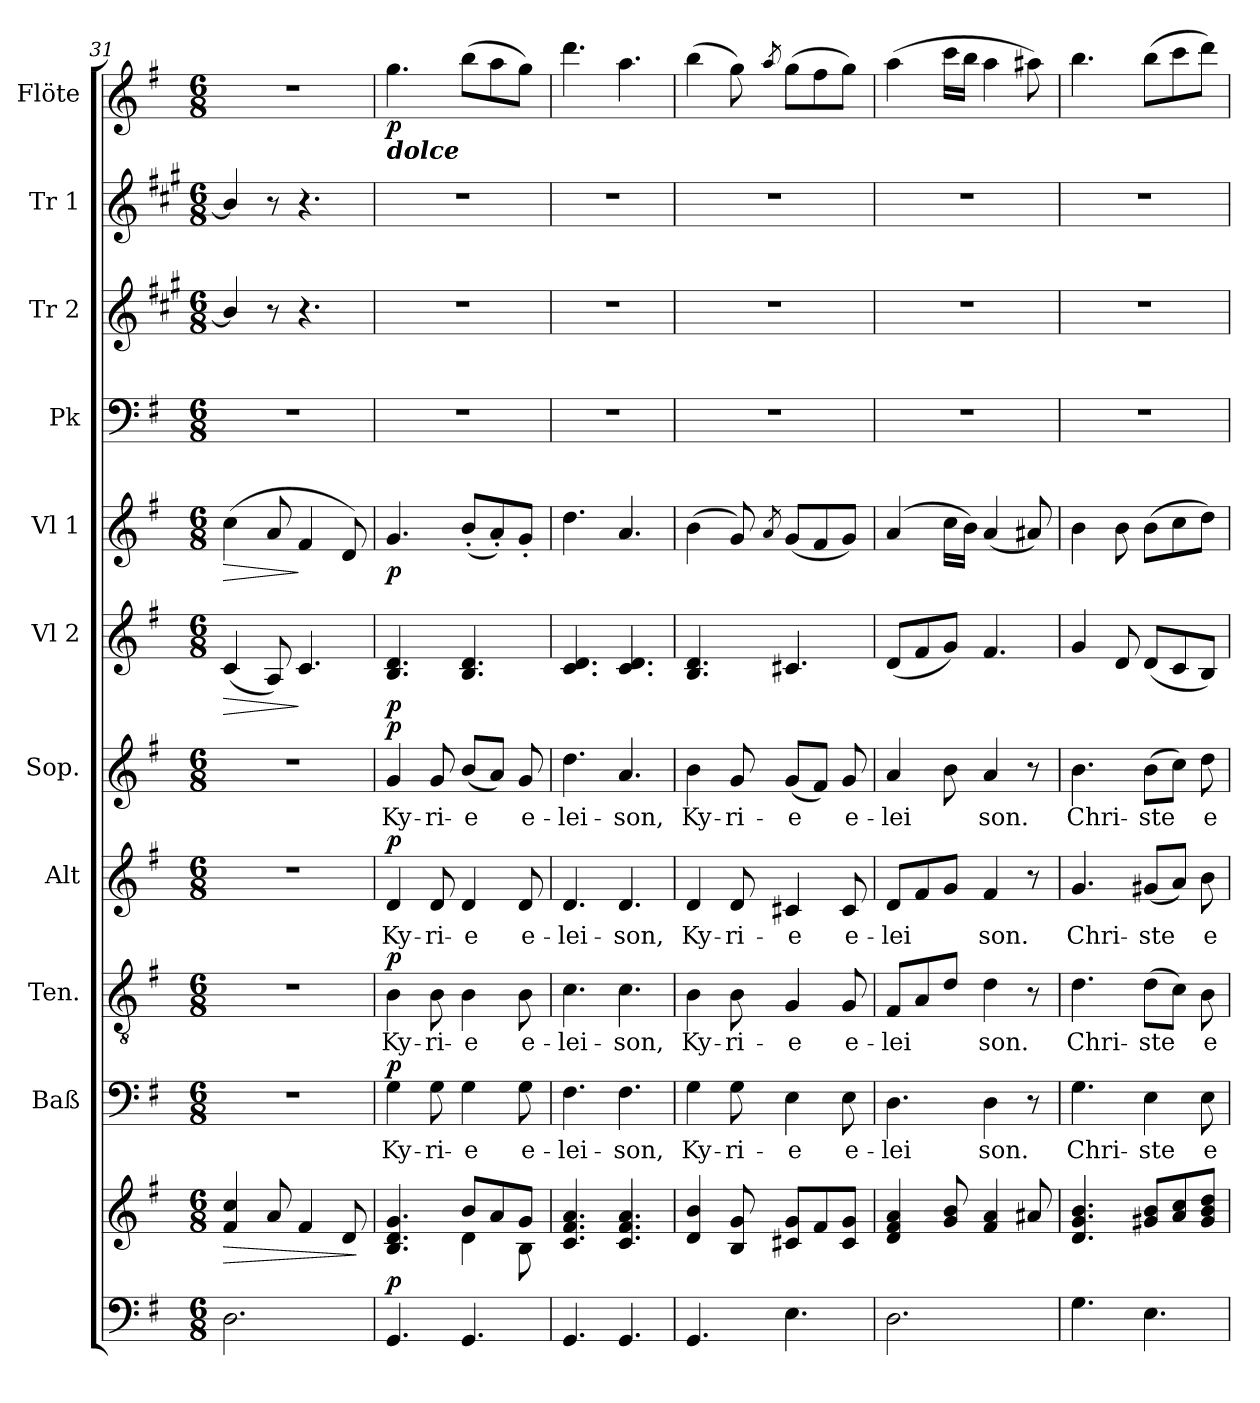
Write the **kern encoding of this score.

**kern	**kern	**dynam	**kern	**text	**dynam	**kern	**text	**dynam	**kern	**text	**dynam	**kern	**text	**dynam	**kern	**dynam	**kern	**dynam	**kern	**kern	**kern	**kern	**dynam
*part11	*part11	*part11	*part10	*part10	*part10	*part9	*part9	*part9	*part8	*part8	*part8	*part7	*part7	*part7	*part6	*part6	*part5	*part5	*part4	*part3	*part2	*part1	*part1
*staff12	*staff11	*staff11/12	*staff10	*staff10	*staff10	*staff9	*staff9	*staff9	*staff8	*staff8	*staff8	*staff7	*staff7	*staff7	*staff6	*staff6	*staff5	*staff5	*staff4	*staff3	*staff2	*staff1	*staff1
*	*	*	*I"Baß	*	*	*I"Ten.	*	*	*I"Alt	*	*	*I"Sop.	*	*	*I"Vl 2	*	*I"Vl 1	*	*I"Pk	*I"Tr 2	*I"Tr 1	*I"Flöte	*
*	*	*	*	*	*	*	*	*	*	*	*	*	*	*	*	*	*	*	*	*	*	*I'Fl	*
!!LO:PB:g=z
*clefF4	*clefG2	*	*clefF4	*	*	*clefGv2	*	*	*clefG2	*	*	*clefG2	*	*	*clefG2	*	*clefG2	*	*clefF4	*clefG2	*clefG2	*clefG2	*
*	*	*	*	*	*	*	*	*	*	*	*	*	*	*	*	*	*	*	*	*ITrd1c2	*ITrd1c2	*	*
*k[f#]	*k[f#]	*	*k[f#]	*	*	*k[f#]	*	*	*k[f#]	*	*	*k[f#]	*	*	*k[f#]	*	*k[f#]	*	*k[f#]	*k[f#]	*k[f#]	*k[f#]	*
*G:	*G:	*	*G:	*	*	*G:	*	*	*G:	*	*	*G:	*	*	*G:	*	*G:	*	*G:	*G:	*G:	*G:	*
*M6/8	*M6/8	*	*M6/8	*	*	*M6/8	*	*	*M6/8	*	*	*M6/8	*	*	*M6/8	*	*M6/8	*	*M6/8	*M6/8	*M6/8	*M6/8	*
=31	=31	=31	=31	=31	=31	=31	=31	=31	=31	=31	=31	=31	=31	=31	=31	=31	=31	=31	=31	=31	=31	=31	=31
!	!	!LO:HP:b	!	!	!	!	!	!	!	!	!	!	!	!	!	!LO:HP:b	!	!LO:HP:b	!	!	!	!	!
2.D\	4f#/ 4cc/	>	2.r	.	.	2.r	.	.	2.r	.	.	2.r	.	.	(<4c/	>	(<4cc\	>	2.r	4a/]	4a/]	2.r	.
.	8a/	.	.	.	.	.	.	.	.	.	.	.	.	.	8A/)	.	8a/	.	.	8r	8r	.	.
.	4f#/	.	.	.	.	.	.	.	.	.	.	.	.	.	4.c/	]	4f#/	]	.	4.r	4.r	.	.
.	8d/	.	.	.	.	.	.	.	.	.	.	.	.	.	.	.	8d/)	.	.	.	.	.	.
.	.	]	.	.	.	.	.	.	.	.	.	.	.	.	.	.	.	.	.	.	.	.	.
=32	=32	=32	=32	=32	=32	=32	=32	=32	=32	=32	=32	=32	=32	=32	=32	=32	=32	=32	=32	=32	=32	=32	=32
*	*^	*	*	*	*	*	*	*	*	*	*	*	*	*	*	*	*	*	*	*	*	*	*
!	!	!	!	!	!	!	!	!	!	!	!	!	!	!	!	!	!	!	!	!	!	!	!LO:TX:b:Bi:t=dolce	!
!	!	!	!LO:DY:a=2	!	!LO:LY:b	!LO:DY:a	!	!LO:LY:b	!LO:DY:a	!	!LO:LY:b	!LO:DY:a	!	!LO:LY:b	!LO:DY:a	!	!LO:DY:b	!	!LO:DY:b	!	!	!	!	!LO:DY:b
4.GG/	4.B/ 4.d/ 4.g/	4.ryy	p	4G\	Ky-	p	4B\	Ky-	p	4d/	Ky-	p	4g/	Ky-	p	4.B/ 4.d/	p	4.g/	p	2.r	2.r	2.r	4.gg\	p
!	!	!	!	!	!LO:LY:b	!	!	!LO:LY:b	!	!	!LO:LY:b	!	!	!LO:LY:b	!	!	!	!	!	!	!	!	!	!
.	.	.	.	8G\	-ri-	.	8B\	-ri-	.	8d/	-ri-	.	8g/	-ri-	.	.	.	.	.	.	.	.	.	.
!	!	!	!	!	!LO:LY:b	!	!	!LO:LY:b	!	!	!LO:LY:b	!	!	!LO:LY:b	!	!	!	!	!	!	!	!	!	!
4.GG/	8b/L	4d\	.	4G\	-e	.	4B\	-e	.	4d/	-e	.	(<8b/L	-e	.	4.B/ 4.d/	.	(<8b'</L	.	.	.	.	(>8bb\L	.
.	8a/	.	.	.	.	.	.	.	.	.	.	.	8a/J)	.	.	.	.	8a'</)	.	.	.	.	8aa\	.
!	!	!	!	!	!LO:LY:b	!	!	!LO:LY:b	!	!	!LO:LY:b	!	!	!LO:LY:b	!	!	!	!	!	!	!	!	!	!
.	8g/J	8B\	.	8G\	e-	.	8B\	e-	.	8d/	e-	.	8g/	e-	.	.	.	8g'</J	.	.	.	.	8gg\J)	.
=33	=33	=33	=33	=33	=33	=33	=33	=33	=33	=33	=33	=33	=33	=33	=33	=33	=33	=33	=33	=33	=33	=33	=33	=33
!	!	!	!	!	!LO:LY:b	!	!	!LO:LY:b	!	!	!LO:LY:b	!	!	!LO:LY:b	!	!	!	!	!	!	!	!	!	!
*	*v	*v	*	*	*	*	*	*	*	*	*	*	*	*	*	*	*	*	*	*	*	*	*	*
4.GG/	4.c/ 4.f#/ 4.a/	.	4.F#\	-lei-	.	4.c\	-lei-	.	4.d/	-lei-	.	4.dd\	-lei-	.	4.c/ 4.d/	.	4.dd\	.	2.r	2.r	2.r	4.ddd\	.
!	!	!	!	!LO:LY:b	!	!	!LO:LY:b	!	!	!LO:LY:b	!	!	!LO:LY:b	!	!	!	!	!	!	!	!	!	!
4.GG/	4.c/ 4.f#/ 4.a/	.	4.F#\	-son,	.	4.c\	-son,	.	4.d/	-son,	.	4.a/	-son,	.	4.c/ 4.d/	.	4.a/	.	.	.	.	4.aa\	.
=34	=34	=34	=34	=34	=34	=34	=34	=34	=34	=34	=34	=34	=34	=34	=34	=34	=34	=34	=34	=34	=34	=34	=34
!	!	!	!	!LO:LY:b	!	!	!LO:LY:b	!	!	!LO:LY:b	!	!	!LO:LY:b	!	!	!	!	!	!	!	!	!	!
4.GG/	4d/ 4b/	.	4G\	Ky-	.	4B\	Ky-	.	4d/	Ky-	.	4b\	Ky-	.	4.B/ 4.d/	.	(>4b\	.	2.r	2.r	2.r	(>4bb\	.
!	!	!	!	!LO:LY:b	!	!	!LO:LY:b	!	!	!LO:LY:b	!	!	!LO:LY:b	!	!	!	!	!	!	!	!	!	!
.	8B/ 8g/	.	8G\	-ri-	.	8B\	-ri-	.	8d/	-ri-	.	8g/	-ri-	.	.	.	8g/)	.	.	.	.	8gg\)	.
.	.	.	.	.	.	.	.	.	.	.	.	.	.	.	.	.	8qa/	.	.	.	.	8qaa/	.
!	!	!	!	!LO:LY:b	!	!	!LO:LY:b	!	!	!LO:LY:b	!	!	!LO:LY:b	!	!	!	!	!	!	!	!	!	!
4.E\	8c#X/ 8g/L	.	4E\	-e	.	4G/	-e	.	4c#X/	-e	.	(<8g/L	-e	.	4.c#X/	.	(<8g/L	.	.	.	.	(>8gg\L	.
.	8f#/	.	.	.	.	.	.	.	.	.	.	8f#/J)	.	.	.	.	8f#/	.	.	.	.	8ff#\	.
!	!	!	!	!LO:LY:b	!	!	!LO:LY:b	!	!	!LO:LY:b	!	!	!LO:LY:b	!	!	!	!	!	!	!	!	!	!
.	8c#/ 8g/J	.	8E\	e-	.	8G/	e-	.	8c#/	e-	.	8g/	e-	.	.	.	8g/J)	.	.	.	.	8gg\J)	.
=35	=35	=35	=35	=35	=35	=35	=35	=35	=35	=35	=35	=35	=35	=35	=35	=35	=35	=35	=35	=35	=35	=35	=35
!	!	!	!	!LO:LY:b	!	!	!LO:LY:b	!	!	!LO:LY:b	!	!	!LO:LY:b	!	!	!	!	!	!	!	!	!	!
2.D\	4d/ 4f#/ 4a/	.	4.D\	-lei	.	8F#/L	-lei	.	8d/L	-lei	.	4a/	-lei	.	(<8d/L	.	(4a/	.	2.r	2.r	2.r	(>4aa\	.
.	.	.	.	.	.	8A/	.	.	8f#/	.	.	.	.	.	8f#/	.	.	.	.	.	.	.	.
.	8g/ 8b/	.	.	.	.	8d/J	.	.	8g/J	.	.	8b\	.	.	8g/J)	.	16cc\LL	.	.	.	.	16ccc\LL	.
.	.	.	.	.	.	.	.	.	.	.	.	.	.	.	.	.	16b\JJ)	.	.	.	.	16bb\JJ	.
!	!	!	!	!LO:LY:b	!	!	!LO:LY:b	!	!	!LO:LY:b	!	!	!LO:LY:b	!	!	!	!	!	!	!	!	!	!
.	4f#/ 4a/	.	4D\	son.	.	4d\	son.	.	4f#/	son.	.	4a/	son.	.	4.f#/	.	(<4a/	.	.	.	.	4aa\	.
.	8a#X/	.	8r	.	.	8r	.	.	8r	.	.	8r	.	.	.	.	8a#X/)	.	.	.	.	8aa#X\)	.
!!LO:PB:g=z
=36	=36	=36	=36	=36	=36	=36	=36	=36	=36	=36	=36	=36	=36	=36	=36	=36	=36	=36	=36	=36	=36	=36	=36
!	!	!	!	!LO:LY:b	!	!	!LO:LY:b	!	!	!LO:LY:b	!	!	!LO:LY:b	!	!	!	!	!	!	!	!	!	!
4.G\	4.d/ 4.g/ 4.b/	.	4.G\	Chri-	.	4.d\	Chri-	.	4.g/	Chri-	.	4.b\	Chri-	.	4g/	.	4b\	.	2.r	2.r	2.r	4.bb\	.
.	.	.	.	.	.	.	.	.	.	.	.	.	.	.	8d/	.	8b\	.	.	.	.	.	.
!	!	!	!	!LO:LY:b	!	!	!LO:LY:b	!	!	!LO:LY:b	!	!	!LO:LY:b	!	!	!	!	!	!	!	!	!	!
4.E\	8g#X/ 8b/L	.	4E\	-ste	.	(>8d\L	-ste	.	(<8g#X/L	-ste	.	(>8b\L	-ste	.	(<8d/L	.	(>8b\L	.	.	.	.	(>8bb\L	.
.	8a/ 8cc/	.	.	.	.	8c\J)	.	.	8a/J)	.	.	8cc\J)	.	.	8c/	.	8cc\	.	.	.	.	8ccc\	.
!	!	!	!	!LO:LY:b	!	!	!LO:LY:b	!	!	!LO:LY:b	!	!	!LO:LY:b	!	!	!	!	!	!	!	!	!	!
.	8g#/ 8b/ 8dd/J	.	8E\	e-	.	8B\	e-	.	8b\	e-	.	8dd\	e-	.	8B/J)	.	8dd\J)	.	.	.	.	8ddd\J)	.
=	=	=	=	=	=	=	=	=	=	=	=	=	=	=	=	=	=	=	=	=	=	=	=
*-	*-	*-	*-	*-	*-	*-	*-	*-	*-	*-	*-	*-	*-	*-	*-	*-	*-	*-	*-	*-	*-	*-	*-
